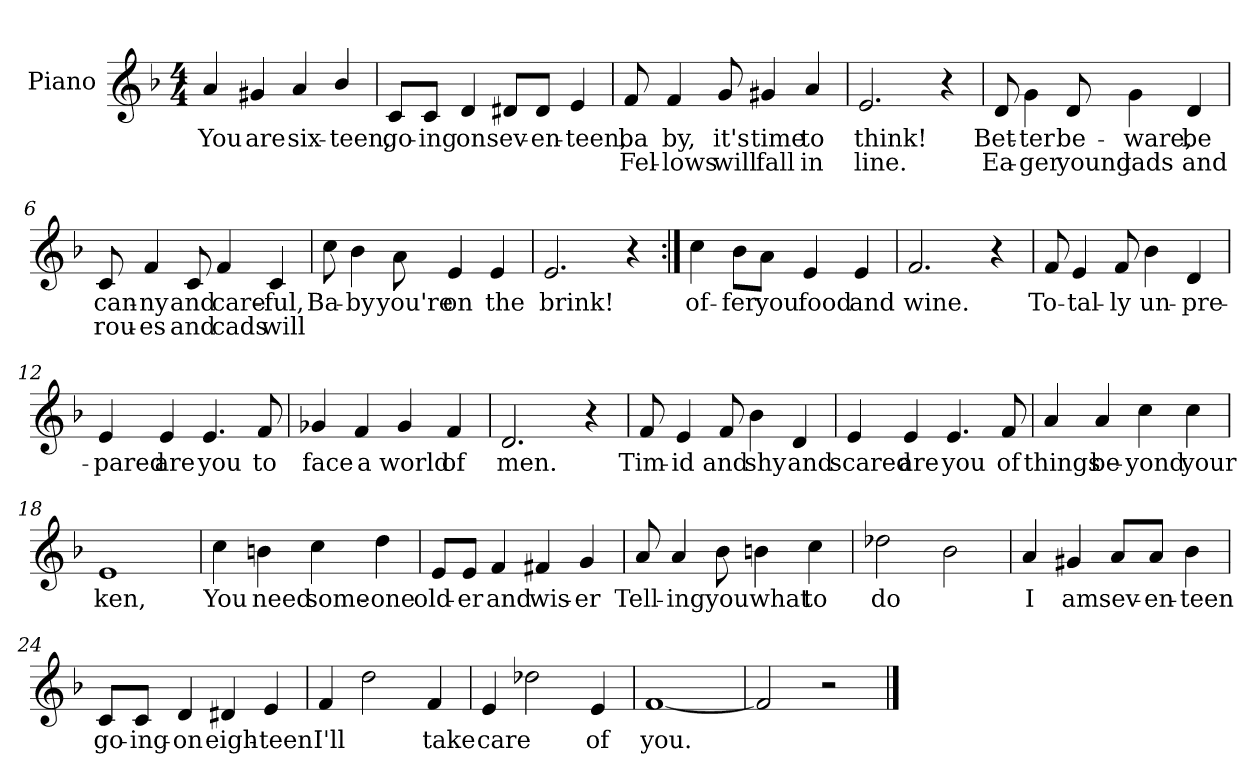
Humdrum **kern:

**kern	**text	**text
*part1	*part1	*part1
*staff1	*staff1	*staff1
*I"Piano	*	*
*I'Pno	*	*
*clefG2	*	*
*k[b-]	*	*
*F:	*	*
*M4/4	*	*
=1	=1	=1
4a/	You	.
4g#X/	are	.
4a/	six-	.
4b-/	-teen,	.
=2	=2	=2
8c/L	go-	.
8c/J	-ing	.
4d/	on	.
8d#X/L	sev-	.
8d#/J	-en-	.
4e/	-teen,	.
=3	=3	=3
8f/	ba	Fel-
4f/	-by,	-lows
8g/	it's	will
4g#X/	time	fall
4a/	to	in
=4	=4	=4
2.e/	think!	line.
4r	.	.
!!LO:LB:g=z
=5	=5	=5
8d/	Bet-	Ea-
4g\	-ter	-ger
8d/	be-	young
4g\	-ware,	lads
4d/	be	and
=6	=6	=6
8c/	can-	rou-
4f/	-ny	-es
8c/	and	and
4f/	care-	cads
4c/	-ful,	will
=7	=7	=7
8cc\	Ba-	.
4b-\	by	.
8a\	you're	.
4e/	on	.
4e/	the	.
=8	=8	=8
2.e/	brink!	.
4r	.	.
!!LO:LB:g=z
=9:|!	=9:|!	=9:|!
4cc\	of-	.
8b-\L	-fer	.
8a\J	you	.
4e/	food	.
4e/	and	.
=10	=10	=10
2.f/	wine.	.
4r	.	.
=11	=11	=11
8f/	To-	.
4e/	-tal-	.
8f/	-ly	.
4b-\	un-	.
4d/	-pre-	.
=12	=12	=12
4e/	-pared	.
4e/	are	.
4.e/	you	.
8f/	to	.
=13	=13	=13
4g-X/	face	.
4f/	a	.
4g-/	world	.
4f/	of	.
!!LO:LB:g=z
=14	=14	=14
2.d/	men.	.
4r	.	.
=15	=15	=15
8f/	Tim-	.
4e/	-id	.
8f/	and	.
4b-\	shy	.
4d/	and	.
=16	=16	=16
4e/	scared	.
4e/	are	.
4.e/	you	.
8f/	of	.
=17	=17	=17
4a/	things	.
4a/	be-	.
4cc\	-yond	.
4cc\	your	.
=18	=18	=18
1e	ken,	.
!!LO:LB:g=z
=19	=19	=19
4cc\	You	.
4bn\	need	.
4cc\	some-	.
4dd\	-one	.
=20	=20	=20
8e/L	old-	.
8e/J	-er	.
4f/	and	.
4f#X/	wis-	.
4g/	-er	.
=21	=21	=21
8a/	Tell-	.
4a/	-ing	.
8b-\	you	.
4bn\	what	.
4cc\	to	.
=22	=22	=22
2dd-X\	do	.
2b-\	.	.
!!LO:LB:g=z
=23	=23	=23
4a/	I	.
4g#X/	am	.
8a/L	sev-	.
8a/J	en-	.
4b-\	-teen	.
=24	=24	=24
8c/L	go-	.
8c/J	-ing-	.
4d/	on	.
4d#X/	eigh-	.
4e/	-teen	.
=25	=25	=25
4f/	I'll	.
2dd\	.	.
4f/	take	.
=26	=26	=26
4e/	care	.
2dd-X\	.	.
4e/	of	.
=27	=27	=27
[1f	you.	.
=28	=28	=28
2f/]	.	.
2r	.	.
==	==	==
*-	*-	*-
